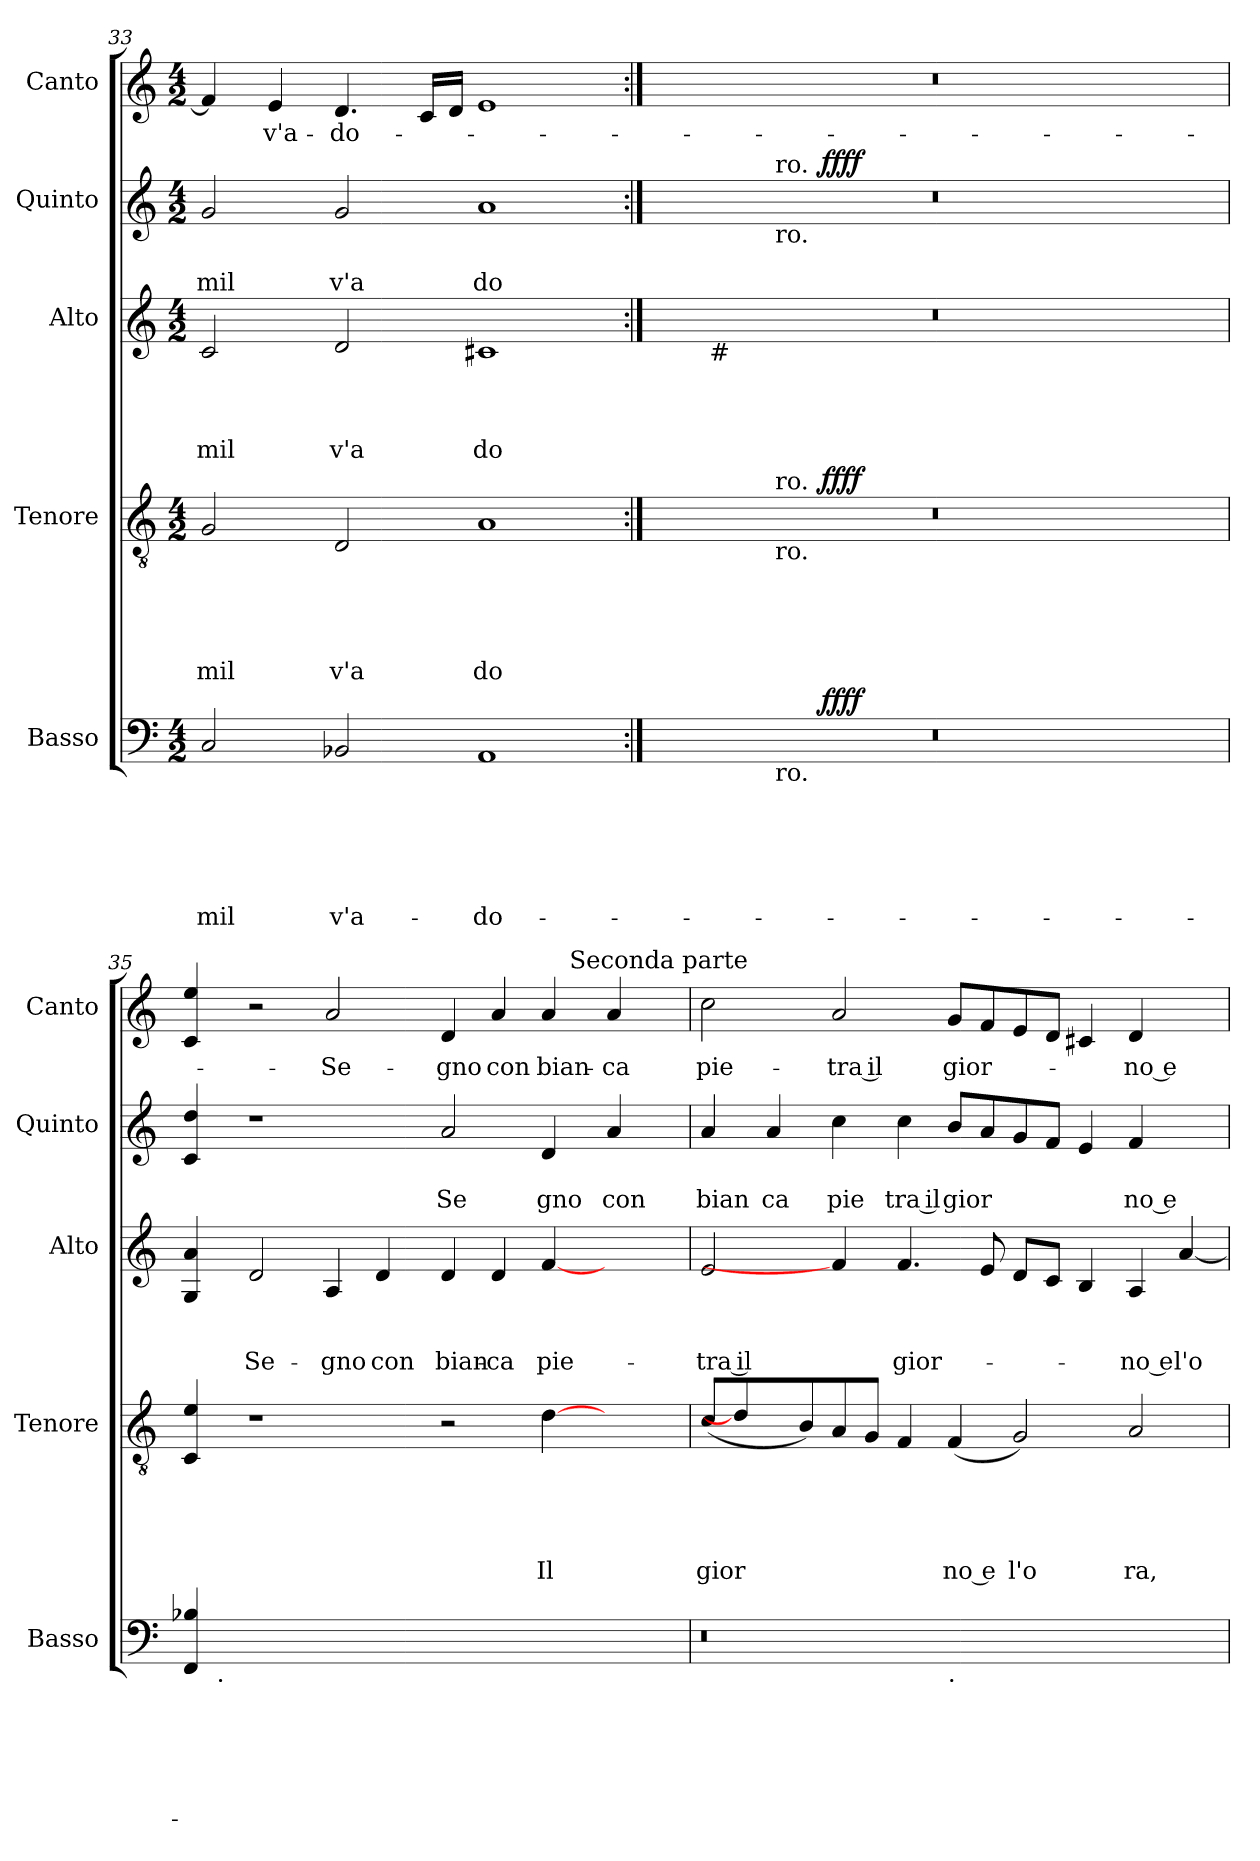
**kern	**text	**text	**text	**text	**text	**text	**dynam	**kern	**text	**text	**text	**text	**text	**dynam	**kern	**text	**text	**text	**text	**kern	**text	**text	**dynam	**kern	**text
*part5	*part5	*part5	*part5	*part5	*part5	*part5	*part5	*part4	*part4	*part4	*part4	*part4	*part4	*part4	*part3	*part3	*part3	*part3	*part3	*part2	*part2	*part2	*part2	*part1	*part1
*staff5	*staff5	*staff5	*staff5	*staff5	*staff5	*staff5	*staff5	*staff4	*staff4	*staff4	*staff4	*staff4	*staff4	*staff4	*staff3	*staff3	*staff3	*staff3	*staff3	*staff2	*staff2	*staff2	*staff2	*staff1	*staff1
*I"Basso	*	*	*	*	*	*	*	*I"Tenore	*	*	*	*	*	*	*I"Alto	*	*	*	*	*I"Quinto	*	*	*	*I"Canto	*
*I'Basso	*	*	*	*	*	*	*	*I'Tenore	*	*	*	*	*	*	*I'Alto	*	*	*	*	*I'Quinto	*	*	*	*I'Canto	*
*clefF4	*	*	*	*	*	*	*	*clefGv2	*	*	*	*	*	*	*clefG2	*	*	*	*	*clefG2	*	*	*	*clefG2	*
*k[]	*	*	*	*	*	*	*	*k[]	*	*	*	*	*	*	*k[]	*	*	*	*	*k[]	*	*	*	*k[]	*
*C:	*	*	*	*	*	*	*	*C:	*	*	*	*	*	*	*C:	*	*	*	*	*C:	*	*	*	*C:	*
*M4/2	*	*	*	*	*	*	*	*M4/2	*	*	*	*	*	*	*M4/2	*	*	*	*	*M4/2	*	*	*	*M4/2	*
=33	=33	=33	=33	=33	=33	=33	=33	=33	=33	=33	=33	=33	=33	=33	=33	=33	=33	=33	=33	=33	=33	=33	=33	=33	=33
!	!	!	!	!	!	!LO:LY:b	!	!	!	!	!	!	!LO:LY:b	!	!	!	!	!	!LO:LY:b	!	!	!LO:LY:b	!	!	!
2C/	.	.	.	.	.	-mil	.	2G/	.	.	.	.	mil	.	2c/	.	.	.	mil	2g/	.	mil	.	4f/]	.
!	!	!	!	!	!	!	!	!	!	!	!	!	!	!	!	!	!	!	!	!	!	!	!	!	!LO:LY:b
.	.	.	.	.	.	.	.	.	.	.	.	.	.	.	.	.	.	.	.	.	.	.	.	4e/	v'a-
!	!	!	!	!	!	!LO:LY:b	!	!	!	!	!	!	!LO:LY:b	!	!	!	!	!	!LO:LY:b	!	!	!LO:LY:b	!	!	!LO:LY:b
2BB-X/	.	.	.	.	.	v'a-	.	2D/	.	.	.	.	v'a	.	2d/	.	.	.	v'a	2g/	.	v'a	.	4.d/	-do-
.	.	.	.	.	.	.	.	.	.	.	.	.	.	.	.	.	.	.	.	.	.	.	.	16c/LL	.
.	.	.	.	.	.	.	.	.	.	.	.	.	.	.	.	.	.	.	.	.	.	.	.	16d/JJ	.
!	!	!	!	!	!	!LO:LY:b	!	!	!	!	!	!	!LO:LY:b	!	!	!	!	!	!LO:LY:b	!	!	!LO:LY:b	!	!	!
1AA	.	.	.	.	.	-do-	.	1A	.	.	.	.	do	.	1c#X	.	.	.	do	1a	.	do	.	1e	.
=34:|!	=34:|!	=34:|!	=34:|!	=34:|!	=34:|!	=34:|!	=34:|!	=34:|!	=34:|!	=34:|!	=34:|!	=34:|!	=34:|!	=34:|!	=34:|!	=34:|!	=34:|!	=34:|!	=34:|!	=34:|!	=34:|!	=34:|!	=34:|!	=34:|!	=34:|!
*^	*	*	*	*	*	*	*	*^	*	*	*	*	*	*	*^	*	*	*	*	*^	*	*	*	*	*
*	*^	*	*	*	*	*	*	*	*	*^	*	*	*	*	*	*	*	*	*	*	*	*	*	*^	*	*	*	*	*
0r	4ryy	4ryy	.	.	.	.	.	.	.	0r	4ryy	4ryy	.	.	.	.	.	.	0r	8ryy	.	.	.	.	0r	4ryy	4ryy	.	.	.	0r	.
.	.	.	.	.	.	.	.	.	.	.	.	.	.	.	.	.	.	.	.	32ryy	.	.	.	.	.	.	.	.	.	.	.	.
!	!	!	!	!	!	!	!	!	!	!	!	!	!	!	!	!	!	!	!	!LO:TX:b:t=#	!	!	!	!	!	!	!	!	!	!	!	!
.	.	.	.	.	.	.	.	.	.	.	.	.	.	.	.	.	.	.	.	1ryy	.	.	.	.	.	.	.	.	.	.	.	.
.	8ryy	16ryy	.	.	.	.	.	.	.	.	8ryy	16ryy	.	.	.	.	.	.	.	.	.	.	.	.	.	8ryy	16ryy	.	.	.	.	.
!	!	!	!	!	!	!	!	!	!	!	!	!	!	!	!	!	!	!	!	!	!	!	!	!	!	!	!LO:TX:b:t=ro.	!	!	!	!	!
!	!	!	!	!	!	!	!	!	!	!	!	!	!	!	!	!	!	!	!	!	!	!	!	!	!	!	!LO:TX:a:t=ro.	!	!	!	!	!
!	!	!	!	!	!	!	!	!	!	!	!	!LO:TX:b:t=ro.	!	!	!	!	!	!	!	!	!	!	!	!	!	!	!	!	!	!	!	!
!	!	!	!	!	!	!	!	!	!	!	!	!LO:TX:a:t=ro.	!	!	!	!	!	!	!	!	!	!	!	!	!	!	!	!	!	!	!	!
!	!	!LO:TX:b:t=ro.	!	!	!	!	!	!	!	!	!	!	!	!	!	!	!	!	!	!	!	!	!	!	!	!	!	!	!	!	!	!
.	.	1ryy	.	.	.	.	.	.	.	.	.	1ryy	.	.	.	.	.	.	.	.	.	.	.	.	.	.	1ryy	.	.	.	.	.
.	32ryy	.	.	.	.	.	.	.	.	.	32ryy	.	.	.	.	.	.	.	.	.	.	.	.	.	.	32ryy	.	.	.	.	.	.
!	!	!	!	!	!	!	!	!	!LO:DY:b	!	!	!	!	!	!	!	!	!LO:DY:b	!	!	!	!	!	!	!	!	!	!	!	!LO:DY:b	!	!
.	1ryy	.	.	.	.	.	.	.	ffff	.	1ryy	.	.	.	.	.	.	ffff	.	.	.	.	.	.	.	1ryy	.	.	.	ffff	.	.
.	.	.	.	.	.	.	.	.	.	.	.	.	.	.	.	.	.	.	.	2ryy	.	.	.	.	.	.	.	.	.	.	.	.
.	.	2ryy	.	.	.	.	.	.	.	.	.	2ryy	.	.	.	.	.	.	.	.	.	.	.	.	.	.	2ryy	.	.	.	.	.
.	2ryy	.	.	.	.	.	.	.	.	.	2ryy	.	.	.	.	.	.	.	.	.	.	.	.	.	.	2ryy	.	.	.	.	.	.
.	.	.	.	.	.	.	.	.	.	.	.	.	.	.	.	.	.	.	.	4ryy	.	.	.	.	.	.	.	.	.	.	.	.
.	.	8.ryy	.	.	.	.	.	.	.	.	.	8.ryy	.	.	.	.	.	.	.	.	.	.	.	.	.	.	8.ryy	.	.	.	.	.
.	16.ryy	.	.	.	.	.	.	.	.	.	16.ryy	.	.	.	.	.	.	.	.	16.ryy	.	.	.	.	.	16.ryy	.	.	.	.	.	.
*	*v	*v	*	*	*	*	*	*	*	*	*	*	*	*	*	*	*	*	*v	*v	*	*	*	*	*v	*v	*v	*	*	*	*	*
*	*	*	*	*	*	*	*	*	*v	*v	*v	*	*	*	*	*	*	*	*	*	*	*	*	*	*	*	*	*
!!LO:LB:g=z
=35!	=35!	=35!	=35!	=35!	=35!	=35!	=35!	=35!	=35!	=35!	=35!	=35!	=35!	=35!	=35!	=35!	=35!	=35!	=35!	=35!	=35!	=35!	=35!	=35!	=35!	=35!
*	*	*	*	*	*	*	*	*	*	*	*	*	*	*	*	*	*	*	*	*	*	*	*	*	*^	*
4FF/ 4B-X/	8ryy	.	.	.	.	.	.	.	4C/ 4e/	.	.	.	.	.	.	4G/ 4a/	.	.	.	.	4c/ 4dd/	.	.	.	4c/ 4ee/	1ryy	.
!	!LO:TX:b:t=.	!	!	!	!	!	!	!	!	!	!	!	!	!	!	!	!	!	!	!	!	!	!	!	!	!	!
.	1ryy	.	.	.	.	.	.	.	.	.	.	.	.	.	.	.	.	.	.	.	.	.	.	.	.	.	.
!	!	!	!	!	!	!	!	!	!	!	!	!	!	!	!	!	!	!	!LO:LY:b	!	!	!	!	!	!	!	!
0ryy	.	.	.	.	.	.	.	.	1r	.	.	.	.	.	.	2d/	.	.	Se-	.	1r	.	.	.	2r	.	.
!	!	!	!	!	!	!	!	!	!	!	!	!	!	!	!	!	!	!	!LO:LY:b	!	!	!	!	!	!	!	!LO:LY:b
.	.	.	.	.	.	.	.	.	.	.	.	.	.	.	.	4A/	.	.	-gno	.	.	.	.	.	2a/	.	-Se-
!	!	!	!	!	!	!	!	!	!	!	!	!	!	!	!	!	!	!	!LO:LY:b	!	!	!	!	!	!	!	!
.	.	.	.	.	.	.	.	.	.	.	.	.	.	.	.	4d/	.	.	con	.	.	.	.	.	.	2ryy	.
.	1ryy	.	.	.	.	.	.	.	.	.	.	.	.	.	.	.	.	.	.	.	.	.	.	.	.	.	.
!	!	!	!	!	!	!	!	!	!	!	!	!	!	!	!	!	!	!	!LO:LY:b	!	!	!	!LO:LY:b	!	!	!	!LO:LY:b
.	.	.	.	.	.	.	.	.	2r	.	.	.	.	.	.	4d/	.	.	bian-	.	2a/	.	Se	.	4d/	.	-gno
!	!	!	!	!	!	!	!	!	!	!	!	!	!	!	!	!	!	!	!LO:LY:b	!	!	!	!	!	!	!	!LO:LY:b
.	.	.	.	.	.	.	.	.	.	.	.	.	.	.	.	4d/	.	.	-ca	.	.	.	.	.	4a/	4ryy	con
!	!	!	!	!	!	!	!	!	!	!	!	!	!	!LO:LY:b	!	!	!	!	!LO:LY:b	!	!	!	!LO:LY:b	!	!	!	!LO:LY:b
.	.	.	.	.	.	.	.	.	[4d\	.	.	.	.	Il	.	[4f/	.	.	pie-	.	4d/	.	gno	.	4a/	16.ryy	bian-
!	!	!	!	!	!	!	!	!	!	!	!	!	!	!	!	!	!	!	!	!	!	!	!	!	!	!LO:TX:a:t=Seconda parte	!
.	.	.	.	.	.	.	.	.	.	.	.	.	.	.	.	.	.	.	.	.	.	.	.	.	.	4ryy	.
!	!	!	!	!	!	!	!	!	!	!	!	!	!	!	!	!	!	!	!	!	!	!	!LO:LY:b	!	!	!	!LO:LY:b
.	.	.	.	.	.	.	.	.	4ryy	.	.	.	.	.	.	4ryy	.	.	.	.	4a/	.	con	.	4a/	.	-ca
.	.	.	.	.	.	.	.	.	.	.	.	.	.	.	.	.	.	.	.	.	.	.	.	.	.	8ryy	.
.	8ryy	.	.	.	.	.	.	.	.	.	.	.	.	.	.	.	.	.	.	.	.	.	.	.	.	.	.
.	.	.	.	.	.	.	.	.	.	.	.	.	.	.	.	.	.	.	.	.	.	.	.	.	.	32ryy	.
=36	=36	=36	=36	=36	=36	=36	=36	=36	=36	=36	=36	=36	=36	=36	=36	=36	=36	=36	=36	=36	=36	=36	=36	=36	=36	=36	=36
!	!	!	!	!	!	!	!	!	!	!	!	!	!	!LO:LY:b	!	!	!	!	!LO:LY:b:rj	!	!	!	!LO:LY:b	!	!	!	!LO:LY:b
*	*	*	*	*	*	*	*	*	*	*	*	*	*	*	*	*	*	*	*	*	*	*	*	*	*v	*v	*
0r	1ryy	.	.	.	.	.	.	.	(>8c/L	.	.	.	.	gior	.	2e/	.	.	-tra il	.	4a/	.	bian	.	2cc\	pie-
.	.	.	.	.	.	.	.	.	4d\]	.	.	.	.	.	.	.	.	.	.	.	.	.	.	.	.	.
!	!	!	!	!	!	!	!	!	!	!	!	!	!	!	!	!	!	!	!	!	!	!	!LO:LY:b	!	!	!
.	.	.	.	.	.	.	.	.	.	.	.	.	.	.	.	.	.	.	.	.	4a/	.	ca	.	.	.
.	.	.	.	.	.	.	.	.	8B/)	.	.	.	.	.	.	.	.	.	.	.	.	.	.	.	.	.
!	!	!	!	!	!	!	!	!	!	!	!	!	!	!	!	!	!	!	!	!	!	!	!LO:LY:b	!	!	!LO:LY:b:rj
.	.	.	.	.	.	.	.	.	8A/	.	.	.	.	.	.	4f/]	.	.	.	.	4cc\	.	pie	.	2a/	-tra il
.	.	.	.	.	.	.	.	.	8G/J	.	.	.	.	.	.	.	.	.	.	.	.	.	.	.	.	.
!	!	!	!	!	!	!	!	!	!	!	!	!	!	!	!	!	!	!	!LO:LY:b	!	!	!	!LO:LY:b:rj	!	!	!
.	.	.	.	.	.	.	.	.	4F/	.	.	.	.	.	.	4.f/	.	.	gior-	.	4cc\	.	tra il	.	.	.
!	!LO:TX:b:t=.	!	!	!	!	!	!	!	!	!	!	!	!	!	!	!	!	!	!	!	!	!	!	!	!	!
!	!	!	!	!	!	!	!	!	!	!	!	!	!	!LO:LY:b:rj	!	!	!	!	!	!	!	!	!LO:LY:b	!	!	!LO:LY:b
.	1ryy	.	.	.	.	.	.	.	(<4F/	.	.	.	.	no e	.	.	.	.	.	.	8b/L	.	gior	.	8g/L	gior-
.	.	.	.	.	.	.	.	.	.	.	.	.	.	.	.	8e/	.	.	.	.	8a/	.	.	.	8f/	.
!	!	!	!	!	!	!	!	!	!	!	!	!	!	!LO:LY:b	!	!	!	!	!	!	!	!	!	!	!	!
.	.	.	.	.	.	.	.	.	2G/)	.	.	.	.	l'o	.	8d/L	.	.	.	.	8g/	.	.	.	8e/	.
.	.	.	.	.	.	.	.	.	.	.	.	.	.	.	.	8c/J	.	.	.	.	8f/J	.	.	.	8d/J	.
.	.	.	.	.	.	.	.	.	.	.	.	.	.	.	.	4B/	.	.	.	.	4e/	.	.	.	4c#X/	.
!	!	!	!	!	!	!	!	!	!	!	!	!	!	!LO:LY:b	!	!	!	!	!LO:LY:b:rj	!	!	!	!LO:LY:b:rj	!	!	!LO:LY:b:rj
.	.	.	.	.	.	.	.	.	2A/	.	.	.	.	ra,	.	4A/	.	.	-no e	.	4f/	.	no e	.	4d/	-no e
!	!	!	!	!	!	!	!	!	!	!	!	!	!	!	!	!	!	!	!LO:LY:b	!	!	!	!	!	!	!
4ryy	4ryy	.	.	.	.	.	.	.	.	.	.	.	.	.	.	[<4a/	.	.	l'o-	.	4ryy	.	.	.	4ryy	.
*v	*v	*	*	*	*	*	*	*	*	*	*	*	*	*	*	*	*	*	*	*	*	*	*	*	*	*
=	=	=	=	=	=	=	=	=	=	=	=	=	=	=	=	=	=	=	=	=	=	=	=	=	=
*-	*-	*-	*-	*-	*-	*-	*-	*-	*-	*-	*-	*-	*-	*-	*-	*-	*-	*-	*-	*-	*-	*-	*-	*-	*-
